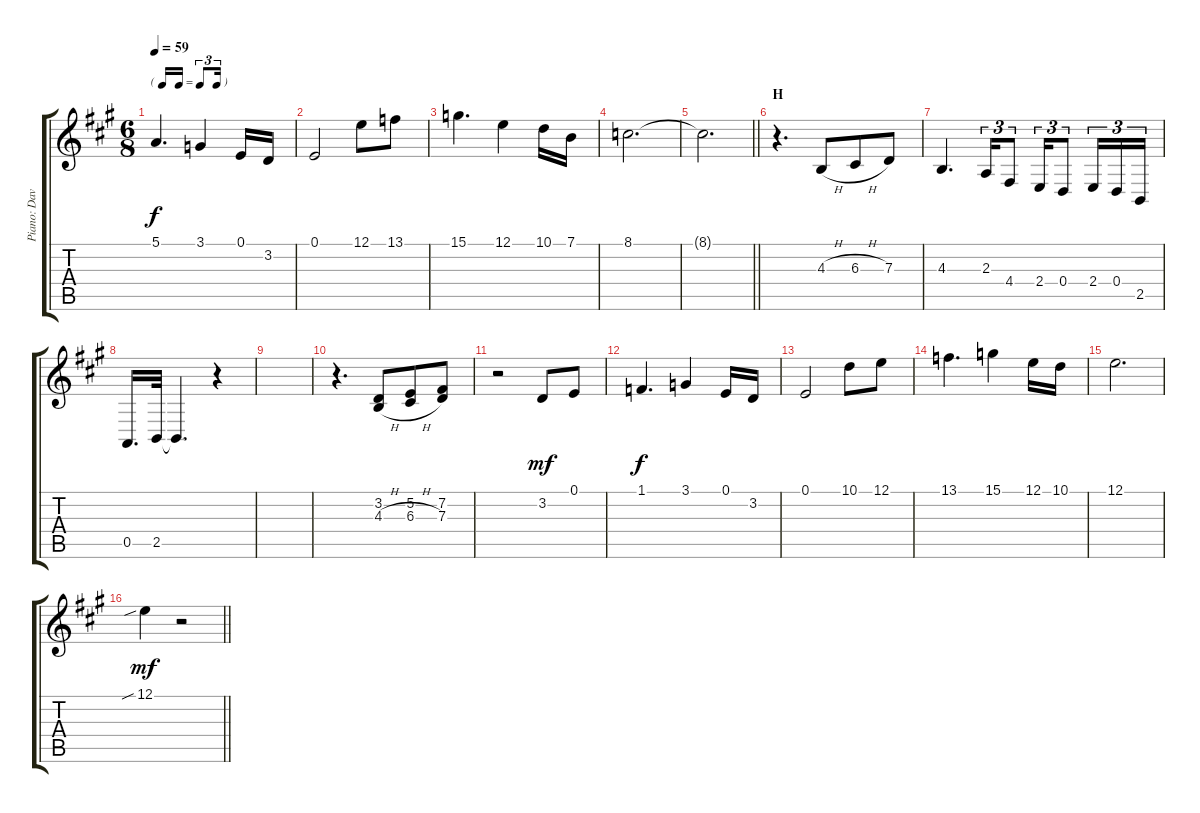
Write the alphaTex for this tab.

\track ("Piano: David Gilmour" "Piano: Dav") {instrument acousticgrandpiano}
\staff {score tabs}
\tuning (E4 B3 G3 D3 A2 E2) {hide}
\ts (6 8)
\tf triplet16th
\tempo 59
\clef g2
\ks a
5.1.4{d dy f} 3.1.4 0.1.16 3.2.16 |
0.1.2 12.1.8 13.1.8 |
15.1.4{d} 12.1.4 10.1.16 7.1.16 |
8.1.2{d} |
\barLineRight lightlight
8.1{t}.2{d} |
\section ("" "H")
r.4{d} 4.3{h}.8 6.3{h}.8 7.3.8 |
4.3.4{d} 2.3.16{tu (3 2)} 4.4.8{tu (3 2)} 2.4.16{tu (3 2)} 0.4.8{tu (3 2)} 2.4.16{tu (3 2)} 0.4.16{tu (3 2)} 2.5.16{tu (3 2)} |
0.5.16{d} 2.5.32 2.5{t}.4{d} r.4 |
|
r.4{d} (3.2 4.3{h}).8 (5.2 6.3{h}).8 (7.2 7.3).8 |
r.2 3.2.8{dy mf} 0.1.8 |
1.1.4{d dy f} 3.1.4 0.1.16 3.2.16 |
0.1.2 10.1.8 12.1.8 |
13.1.4{d} 15.1.4 12.1.16 10.1.16 |
12.1.2{d} |
\barLineRight lightlight
12.1{sib}.4{dy mf} r.2
